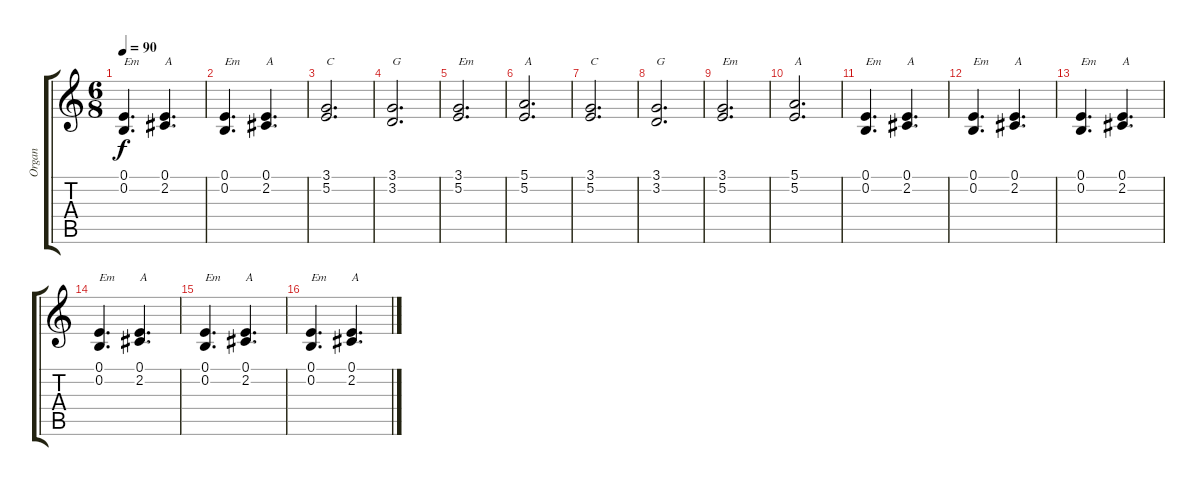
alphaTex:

\track ("Organ" "Organ") {instrument percussiveorgan}
\staff {score tabs}
\tuning (E4 B3 G3 D3 A2 E2) {hide}
\ts (6 8)
\tempo 90
\clef g2
\ks c
(0.1 0.2).4{d txt "Em" dy f} (0.1 2.2).4{d txt "A"} |
(0.1 0.2).4{d txt "Em"} (0.1 2.2).4{d txt "A"} |
(3.1 5.2).2{d txt "C"} |
(3.1 3.2).2{d txt "G"} |
(3.1 5.2).2{d txt "Em"} |
(5.1 5.2).2{d txt "A"} |
(3.1 5.2).2{d txt "C"} |
(3.1 3.2).2{d txt "G"} |
(3.1 5.2).2{d txt "Em"} |
(5.1 5.2).2{d txt "A"} |
(0.1 0.2).4{d txt "Em"} (0.1 2.2).4{d txt "A"} |
(0.1 0.2).4{d txt "Em"} (0.1 2.2).4{d txt "A"} |
(0.1 0.2).4{d txt "Em"} (0.1 2.2).4{d txt "A"} |
(0.1 0.2).4{d txt "Em"} (0.1 2.2).4{d txt "A"} |
(0.1 0.2).4{d txt "Em"} (0.1 2.2).4{d txt "A"} |
(0.1 0.2).4{d txt "Em"} (0.1 2.2).4{d txt "A"}
